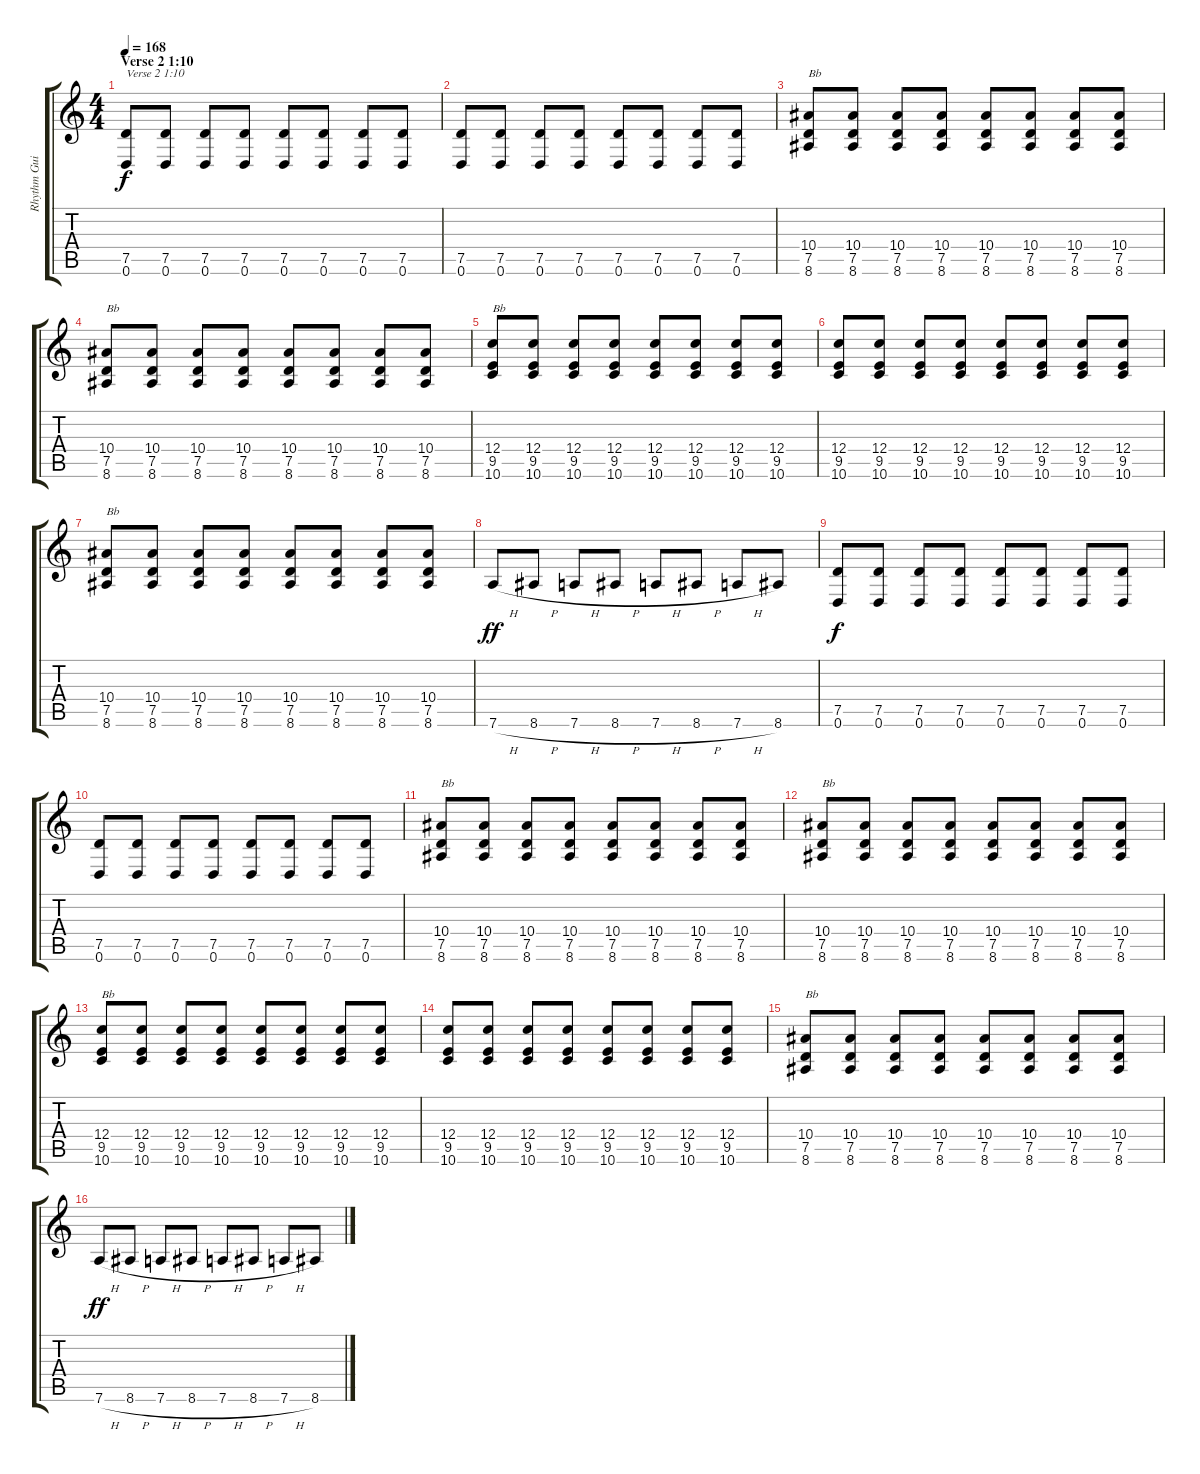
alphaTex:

\track ("Rhythm Guitar (right)" "Rhythm Gui") {instrument overdrivenguitar}
\staff {score tabs}
\tuning (D4 A3 F3 C3 G2 D2) {hide}
\ts (4 4)
\section ("" "Verse 2 1:10")
\tempo 168
\clef g2
\ks c
(7.5 0.6).8{txt "Verse 2 1:10" dy f} (7.5 0.6).8 (7.5 0.6).8 (7.5 0.6).8 (7.5 0.6).8 (7.5 0.6).8 (7.5 0.6).8 (7.5 0.6).8 |
(7.5 0.6).8 (7.5 0.6).8 (7.5 0.6).8 (7.5 0.6).8 (7.5 0.6).8 (7.5 0.6).8 (7.5 0.6).8 (7.5 0.6).8 |
(10.4 7.5 8.6).8{txt "Bb"} (10.4 7.5 8.6).8 (10.4 7.5 8.6).8 (10.4 7.5 8.6).8 (10.4 7.5 8.6).8 (10.4 7.5 8.6).8 (10.4 7.5 8.6).8 (10.4 7.5 8.6).8 |
(10.4 7.5 8.6).8{txt "Bb"} (10.4 7.5 8.6).8 (10.4 7.5 8.6).8 (10.4 7.5 8.6).8 (10.4 7.5 8.6).8 (10.4 7.5 8.6).8 (10.4 7.5 8.6).8 (10.4 7.5 8.6).8 |
(12.4 9.5 10.6).8{txt "Bb"} (12.4 9.5 10.6).8 (12.4 9.5 10.6).8 (12.4 9.5 10.6).8 (12.4 9.5 10.6).8 (12.4 9.5 10.6).8 (12.4 9.5 10.6).8 (12.4 9.5 10.6).8 |
(12.4 9.5 10.6).8 (12.4 9.5 10.6).8 (12.4 9.5 10.6).8 (12.4 9.5 10.6).8 (12.4 9.5 10.6).8 (12.4 9.5 10.6).8 (12.4 9.5 10.6).8 (12.4 9.5 10.6).8 |
(10.4 7.5 8.6).8{txt "Bb"} (10.4 7.5 8.6).8 (10.4 7.5 8.6).8 (10.4 7.5 8.6).8 (10.4 7.5 8.6).8 (10.4 7.5 8.6).8 (10.4 7.5 8.6).8 (10.4 7.5 8.6).8 |
7.6{h}.8{dy ff} 8.6{h}.8 7.6{h}.8 8.6{h}.8 7.6{h}.8 8.6{h}.8 7.6{h}.8 8.6.8 |
(7.5 0.6).8{dy f} (7.5 0.6).8 (7.5 0.6).8 (7.5 0.6).8 (7.5 0.6).8 (7.5 0.6).8 (7.5 0.6).8 (7.5 0.6).8 |
(7.5 0.6).8 (7.5 0.6).8 (7.5 0.6).8 (7.5 0.6).8 (7.5 0.6).8 (7.5 0.6).8 (7.5 0.6).8 (7.5 0.6).8 |
(10.4 7.5 8.6).8{txt "Bb"} (10.4 7.5 8.6).8 (10.4 7.5 8.6).8 (10.4 7.5 8.6).8 (10.4 7.5 8.6).8 (10.4 7.5 8.6).8 (10.4 7.5 8.6).8 (10.4 7.5 8.6).8 |
(10.4 7.5 8.6).8{txt "Bb"} (10.4 7.5 8.6).8 (10.4 7.5 8.6).8 (10.4 7.5 8.6).8 (10.4 7.5 8.6).8 (10.4 7.5 8.6).8 (10.4 7.5 8.6).8 (10.4 7.5 8.6).8 |
(12.4 9.5 10.6).8{txt "Bb"} (12.4 9.5 10.6).8 (12.4 9.5 10.6).8 (12.4 9.5 10.6).8 (12.4 9.5 10.6).8 (12.4 9.5 10.6).8 (12.4 9.5 10.6).8 (12.4 9.5 10.6).8 |
(12.4 9.5 10.6).8 (12.4 9.5 10.6).8 (12.4 9.5 10.6).8 (12.4 9.5 10.6).8 (12.4 9.5 10.6).8 (12.4 9.5 10.6).8 (12.4 9.5 10.6).8 (12.4 9.5 10.6).8 |
(10.4 7.5 8.6).8{txt "Bb"} (10.4 7.5 8.6).8 (10.4 7.5 8.6).8 (10.4 7.5 8.6).8 (10.4 7.5 8.6).8 (10.4 7.5 8.6).8 (10.4 7.5 8.6).8 (10.4 7.5 8.6).8 |
7.6{h}.8{dy ff} 8.6{h}.8 7.6{h}.8 8.6{h}.8 7.6{h}.8 8.6{h}.8 7.6{h}.8 8.6.8
